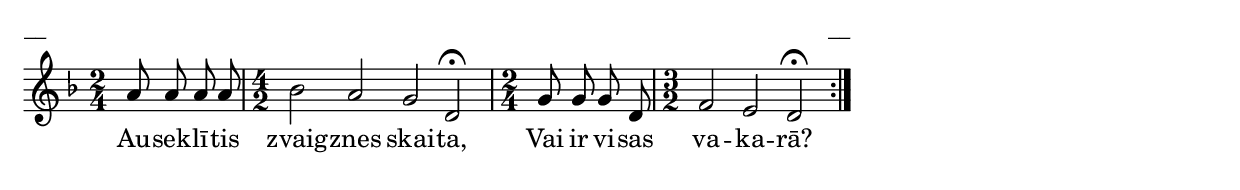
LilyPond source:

\version "2.13.16"
%\header {
%    title = "Auseklītis zvaigznes skaita"
%} 
\paper {
line-width = 14\cm
left-margin = 0.4\cm
between-system-padding = 0.1\cm
between-system-space = 0.1\cm
}
\layout {
indent = #0
ragged-last = ##f
}


voiceA = \relative c' {
\clef "treble"
\key d \minor
\time 2/4
\repeat volta 2 {
a'8 a a a \time 4/2
bes2 a g d\fermata \time 2/4
g8 g g d \time 3/2 
f2 e d\fermata
}
} 



lyricA = \lyricmode {
Au -- sek -- lī -- tis zvaig -- znes skai -- ta, 
Vai ir vi -- sas va -- ka -- rā? 
}



fullScore = <<
\new Staff {
<<
\new Voice = "voiceA" { \oneVoice \autoBeamOff \voiceA }
\lyricsto "voiceA" \new Lyrics \lyricA
>>
}
>>

\score {
\fullScore
\header { piece = "__" opus = "__" }
}
\markup { \with-color #(x11-color 'white) \sans \smaller "__" }
\score {
\unfoldRepeats
\fullScore
\midi {
\context { \Staff \remove "Staff_performer" }
\context { \Voice \consists "Staff_performer" }
}
}


